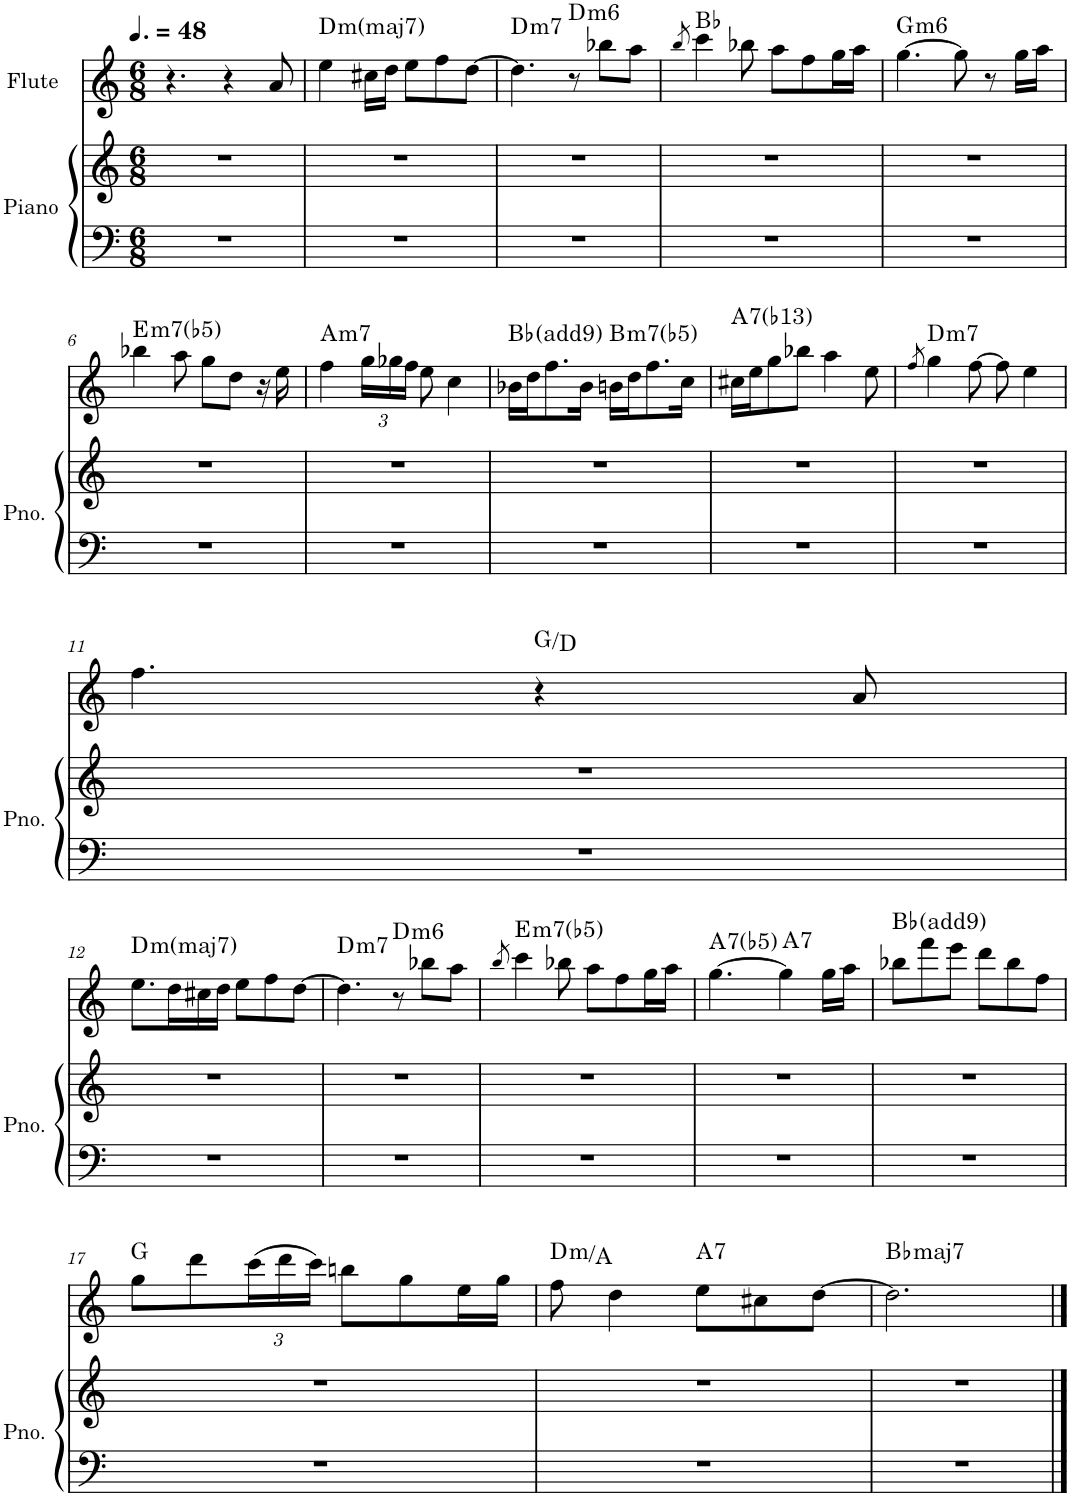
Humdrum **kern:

**kern	**kern	**kern	**harte
*part2	*part2	*part1	*part1
*staff3	*staff2	*staff1	*
*I"Piano	*	*I"Flute	*
*I'Pno.	*	*I'Fl	*
*clefF4	*clefG2	*clefG2	*
*k[]	*k[]	*k[]	*
*M6/8	*M6/8	*M6/8	*
*MM72	*MM72	*MM72	*
=1	=1	=1	=1
2.r	2.r	4.r	.
.	.	4r	.
.	.	8a/	.
=2	=2	=2	=2
!	!	!	!LO:H:kt=mmaj7
2.r	2.r	4ee\	D:minmaj7
.	.	16cc#X\LL	.
.	.	16dd\JJ	.
.	.	8ee\L	.
.	.	8ff\	.
.	.	[8dd\J	.
=3	=3	=3	=3
!	!	!	!LO:H:kt=m7
2.r	2.r	4.dd\]	D:min7
!	!	!	!LO:H:kt=m6
.	.	8r	D:min6
.	.	8bb-X\L	.
.	.	8aa\J	.
=4	=4	=4	=4
.	.	8qbb/	.
2.r	2.r	4ccc\	Bb:maj
.	.	8bb-X\	.
.	.	8aa\L	.
.	.	8ff\	.
.	.	16gg\L	.
.	.	16aa\JJ	.
=5	=5	=5	=5
!	!	!	!LO:H:kt=m6
2.r	2.r	[4.gg\	G:min6
.	.	8gg\]	.
.	.	8r	.
.	.	16gg\LL	.
.	.	16aa\JJ	.
!!LO:LB:g=z
=6	=6	=6	=6
!	!	!	!LO:H:kt=m7(b5)
2.r	2.r	4bb-X\	E:hdim7
.	.	8aa\	.
.	.	8gg\L	.
.	.	8dd\J	.
.	.	16r	.
.	.	16ee\	.
=7	=7	=7	=7
!	!	!	!LO:H:kt=m7
2.r	2.r	4ff\	A:min7
*	*	*Xbrackettup	*
.	.	24gg\LL	.
.	.	24gg-X\	.
.	.	24ff\JJ	.
.	.	8ee\	.
.	.	4cc\	.
=8	=8	=8	=8
2.r	2.r	16b-X\LL	Bb:maj(9)
.	.	16dd\J	.
.	.	8.ff\	.
.	.	16b-\Jk	.
!	!	!	!LO:H:kt=m7(b5)
.	.	16bn\LL	B:hdim7
.	.	16dd\J	.
.	.	8.ff\	.
.	.	16cc\Jk	.
=9	=9	=9	=9
!	!	!	!LO:H:kt=7
2.r	2.r	16cc#X\LL	A:7(b13)
.	.	16ee\J	.
.	.	8gg\	.
.	.	8bb-X\J	.
.	.	4aa\	.
.	.	8ee\	.
=10	=10	=10	=10
.	.	8qff/	.
!	!	!	!LO:H:kt=m7
2.r	2.r	4gg\	D:min7
.	.	[8ff\	.
.	.	8ff\]	.
.	.	4ee\	.
!!LO:LB:g=z
=11	=11	=11	=11
2.r	2.r	4.ff\	.
.	.	4r	G:maj/5
.	.	8a/	.
!!LO:LB:g=z
=12	=12	=12	=12
!	!	!	!LO:H:kt=mmaj7
2.r	2.r	8.ee\L	D:minmaj7
.	.	16dd\L	.
.	.	16cc#X\	.
.	.	16dd\JJ	.
.	.	8ee\L	.
.	.	8ff\	.
.	.	[8dd\J	.
=13	=13	=13	=13
!	!	!	!LO:H:kt=m7
2.r	2.r	4.dd\]	D:min7
!	!	!	!LO:H:kt=m6
.	.	8r	D:min6
.	.	8bb-X\L	.
.	.	8aa\J	.
=14	=14	=14	=14
.	.	8qbb/	.
!	!	!	!LO:H:kt=m7(b5)
2.r	2.r	4ccc\	E:hdim7
.	.	8bb-X\	.
.	.	8aa\L	.
.	.	8ff\	.
.	.	16gg\L	.
.	.	16aa\JJ	.
=15	=15	=15	=15
!	!	!	!LO:H:kt=7
2.r	2.r	[4.gg\	A:(3,b5,b7)
!	!	!	!LO:H:kt=7
.	.	4gg\]	A:7
.	.	16gg\LL	.
.	.	16aa\JJ	.
=16	=16	=16	=16
2.r	2.r	8bb-X\L	Bb:maj(9)
.	.	8fff\	.
.	.	8eee\J	.
.	.	8ddd\L	.
.	.	8bb-\	.
.	.	8ff\J	.
!!LO:LB:g=z
=17	=17	=17	=17
2.r	2.r	8gg\L	G:maj
.	.	8ddd\	.
.	.	(24ccc\L	.
.	.	24ddd\	.
.	.	24ccc\JJ)	.
.	.	8bbn\L	.
.	.	8gg\	.
.	.	16ee\L	.
.	.	16gg\JJ	.
=18	=18	=18	=18
!	!	!	!LO:H:kt=m
2.r	2.r	8ff\	D:min/5
.	.	4dd\	.
!	!	!	!LO:H:kt=7
.	.	8ee\L	A:7
.	.	8cc#X\	.
.	.	[8dd\J	.
=19	=19	=19	=19
!	!	!	!LO:H:kt=maj7
2.r	2.r	2.dd\]	Bb:maj7
==	==	==	==
*-	*-	*-	*-
